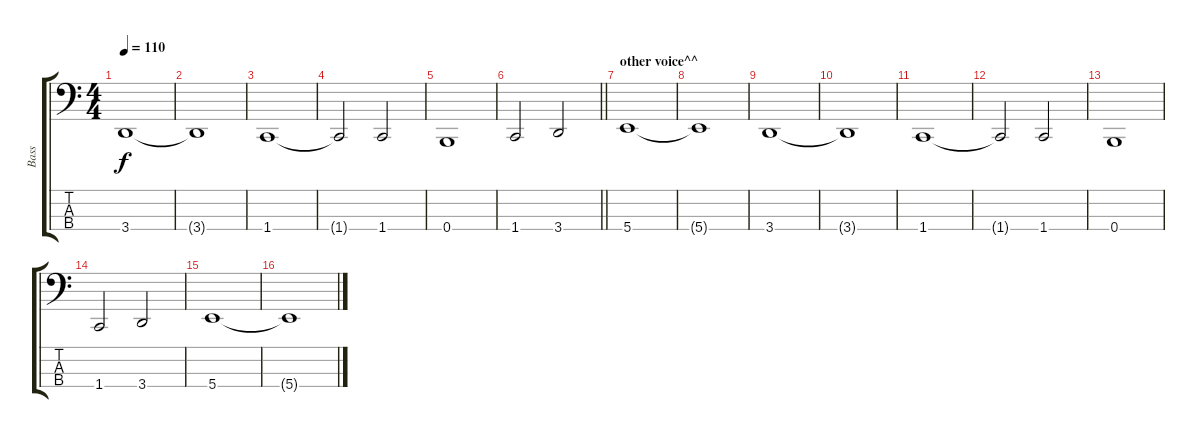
\track ("Bass" "Bass") {instrument electricbassfinger}
\staff {score tabs}
\tuning (D2 A1 E1 B0) {hide}
\ts (4 4)
\tempo 110
\clef f4
\ks c
3.4.1{dy f} |
3.4{t}.1 |
1.4.1 |
1.4{t}.2 1.4.2 |
0.4.1 |
\barLineRight lightlight
1.4.2 3.4.2 |
\section ("" "other voice^^")
5.4.1 |
5.4{t}.1 |
3.4.1 |
3.4{t}.1 |
1.4.1 |
1.4{t}.2 1.4.2 |
0.4.1 |
1.4.2 3.4.2 |
5.4.1 |
5.4{t}.1
